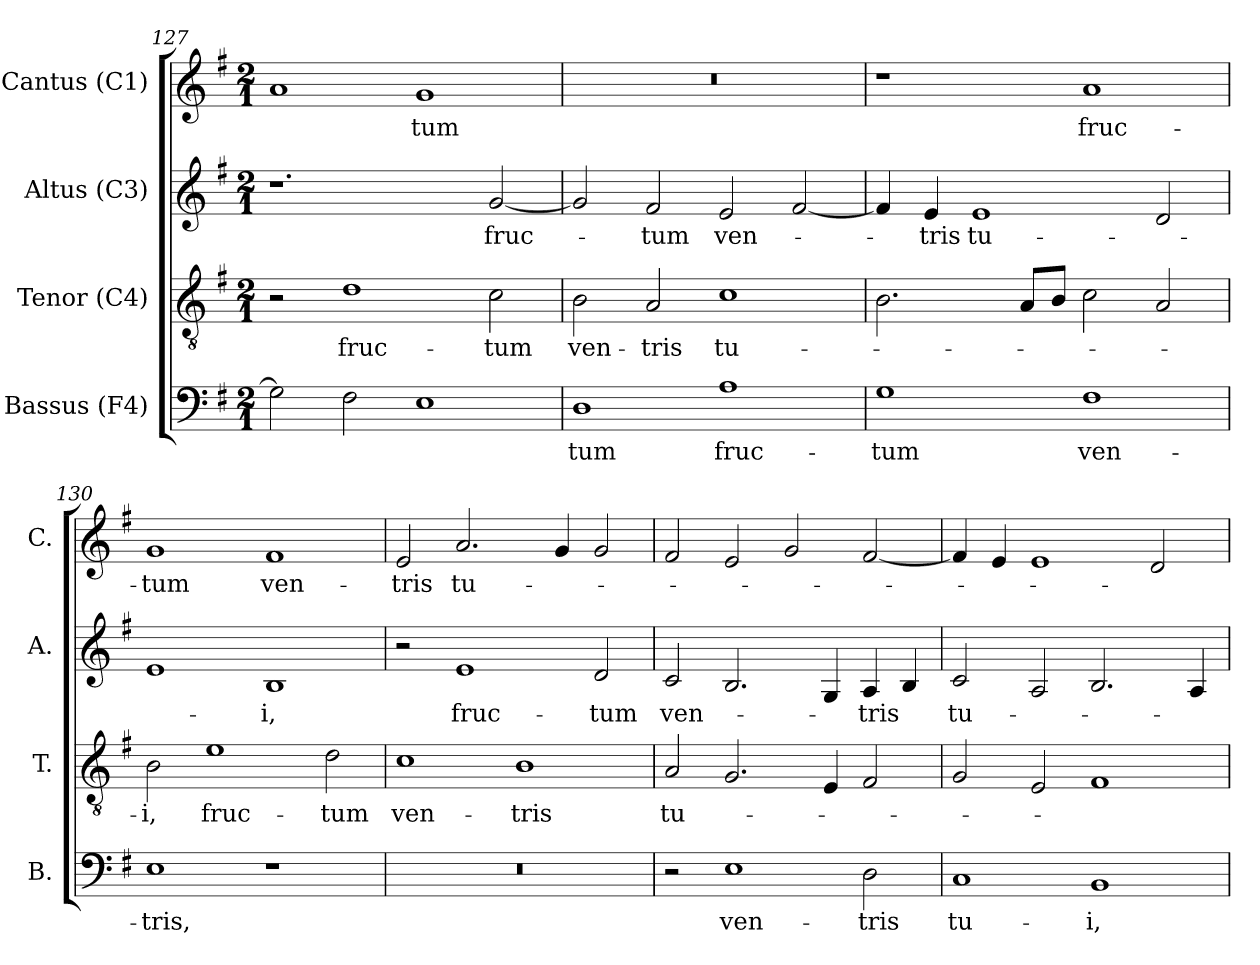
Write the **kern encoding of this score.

**kern	**text	**kern	**text	**kern	**text	**kern	**text
*part4	*part4	*part3	*part3	*part2	*part2	*part1	*part1
*staff4	*staff4	*staff3	*staff3	*staff2	*staff2	*staff1	*staff1
*I"Bassus (F4)	*	*I"Tenor (C4)	*	*I"Altus (C3)	*	*I"Cantus (C1)	*
*I'B.	*	*I'T.	*	*I'A.	*	*I'C.	*
*clefF4	*	*clefGv2	*	*clefG2	*	*clefG2	*
*	*	*ITrd7c12	*	*ITrd7c12	*	*	*
*k[f#]	*	*k[f#]	*	*k[f#]	*	*k[f#]	*
*G:	*	*G:	*	*G:	*	*G:	*
*M2/1	*	*M2/1	*	*M2/1	*	*M2/1	*
=127	=127	=127	=127	=127	=127	=127	=127
2Gi\]	.	2r	.	1.r	.	1ai	.
!	!	!	!LO:LY:b:color=#000000	!	!	!	!
2F#i\	.	1Di	fruc-	.	.	.	.
!	!	!	!	!	!	!	!LO:LY:b:color=#000000
1Ei	.	.	.	.	.	1gi	-tum
!	!	!	!LO:LY:b:color=#000000	!	!	!	!
!	!	!	!	!	!LO:LY:b:color=#000000	!	!
.	.	2Ci\	-tum	[2Gi/	fruc-	.	.
=128	=128	=128	=128	=128	=128	=128	=128
!	!LO:LY:b:color=#000000	!	!	!	!	!	!
!	!	!	!LO:LY:b:color=#000000	!	!	!LO:N:vis=1	!
1Di	-tum	2BBi\	ven-	2Gi/]	.	0r	.
!	!	!	!LO:LY:b:color=#000000	!	!	!	!
!	!	!	!	!	!LO:LY:b:color=#000000	!	!
.	.	2AAi/	-tris	2F#i/	-tum	.	.
!	!LO:LY:b:color=#000000	!	!	!	!	!	!
!	!	!	!LO:LY:b:color=#000000	!	!	!	!
!	!	!	!	!	!LO:LY:b:color=#000000	!	!
1Ai	fruc-	1Ci	tu-	2Ei/	ven-	.	.
.	.	.	.	[2F#i/	.	.	.
!!LO:PB:g=z
=129	=129	=129	=129	=129	=129	=129	=129
!	!LO:LY:b:color=#000000	!	!	!	!	!	!
1Gi	-tum	2.BBi\	.	4F#i/]	.	1r	.
!	!	!	!	!	!LO:LY:b:color=#000000	!	!
.	.	.	.	4Ei/	-tris	.	.
!	!	!	!	!	!LO:LY:b:color=#000000	!	!
.	.	.	.	1Ei	tu-	.	.
.	.	8AAi/L	.	.	.	.	.
.	.	8BBi/J	.	.	.	.	.
!	!LO:LY:b:color=#000000	!	!	!	!	!	!
!	!	!	!	!	!	!	!LO:LY:b:color=#000000
1F#i	ven-	2Ci\	.	.	.	1ai	fruc-
.	.	2AAi/	.	2Di/	.	.	.
=130	=130	=130	=130	=130	=130	=130	=130
!	!LO:LY:b:color=#000000	!	!	!	!	!	!
!	!	!	!LO:LY:b:color=#000000	!	!	!	!
!	!	!	!	!	!	!	!LO:LY:b:color=#000000
1Ei	-tris,	2BBi\	-i,	1Ei	.	1gi	-tum
!	!	!	!LO:LY:b:color=#000000	!	!	!	!
.	.	1Ei	fruc-	.	.	.	.
!	!	!	!	!	!LO:LY:b:color=#000000	!	!
!	!	!	!	!	!	!	!LO:LY:b:color=#000000
1r	.	.	.	1BBi	-i,	1f#i	ven-
!	!	!	!LO:LY:b:color=#000000	!	!	!	!
.	.	2Di\	-tum	.	.	.	.
=131	=131	=131	=131	=131	=131	=131	=131
!LO:N:vis=1	!	!	!	!	!	!	!
!	!	!	!LO:LY:b:color=#000000	!	!	!	!
!	!	!	!	!	!	!	!LO:LY:b:color=#000000
0r	.	1Ci	ven-	2r	.	2ei/	-tris
!	!	!	!	!	!LO:LY:b:color=#000000	!	!
!	!	!	!	!	!	!	!LO:LY:b:color=#000000
.	.	.	.	1Ei	fruc-	2.ai/	tu-
!	!	!	!LO:LY:b:color=#000000	!	!	!	!
.	.	1BBi	-tris	.	.	.	.
.	.	.	.	.	.	4gi/	.
!	!	!	!	!	!LO:LY:b:color=#000000	!	!
.	.	.	.	2Di/	-tum	2gi/	.
=132	=132	=132	=132	=132	=132	=132	=132
!	!	!	!LO:LY:b:color=#000000	!	!	!	!
!	!	!	!	!	!LO:LY:b:color=#000000	!	!
2r	.	2AAi/	tu-	2Ci/	ven-	2f#i/	.
!	!LO:LY:b:color=#000000	!	!	!	!	!	!
1Ei	ven-	2.GGi/	.	2.BBi/	.	2ei/	.
.	.	.	.	.	.	2gi/	.
.	.	4EEi/	.	4GGi/	.	.	.
!	!LO:LY:b:color=#000000	!	!	!	!	!	!
!	!	!	!	!	!LO:LY:b:color=#000000	!	!
2Di\	-tris	2FF#i/	.	4AAi/	-tris	[2f#i/	.
.	.	.	.	4BBi/	.	.	.
!!LO:LB:g=z
=133	=133	=133	=133	=133	=133	=133	=133
!	!LO:LY:b:color=#000000	!	!	!	!	!	!
!	!	!	!	!	!LO:LY:b:color=#000000	!	!
1Ci	tu-	2GGi/	.	2Ci/	tu-	4f#i/]	.
.	.	.	.	.	.	4ei/	.
.	.	2EEi/	.	2AAi/	.	1ei	.
!	!LO:LY:b:color=#000000	!	!	!	!	!	!
1BBi	-i,	1FF#i	.	2.BBi/	.	.	.
.	.	.	.	.	.	2di/	.
.	.	.	.	4AAi/	.	.	.
=	=	=	=	=	=	=	=
*-	*-	*-	*-	*-	*-	*-	*-
